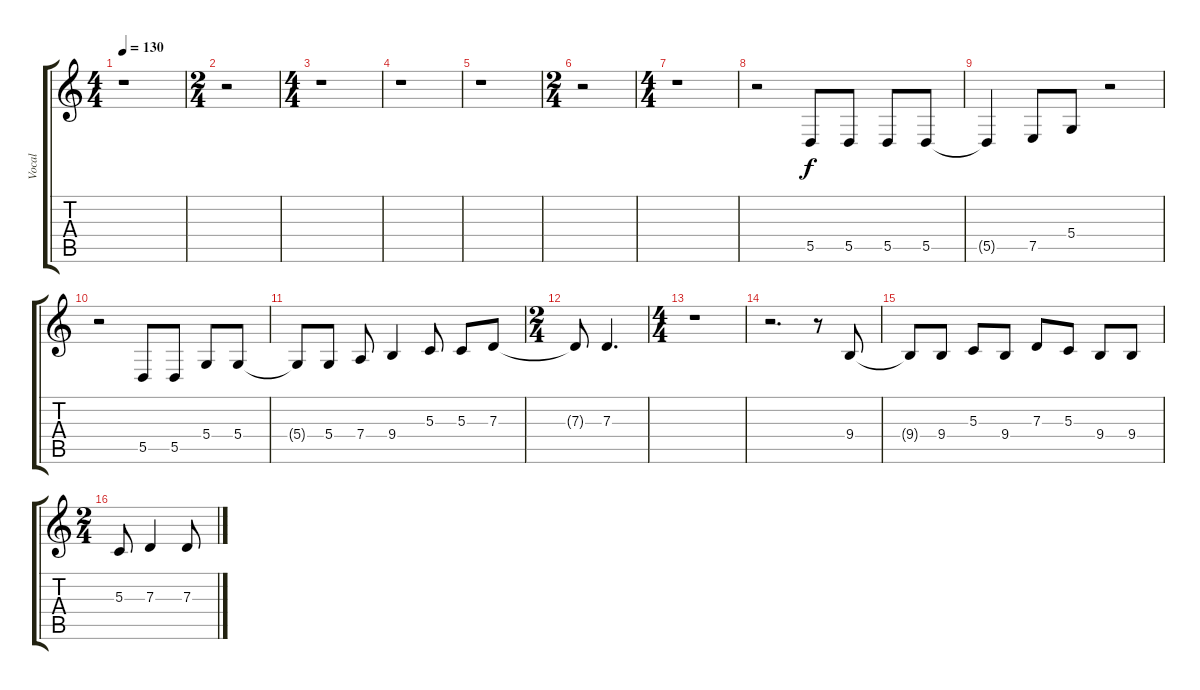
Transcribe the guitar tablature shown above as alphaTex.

\track ("Vocal" "Vocal") {instrument englishhorn}
\staff {score tabs}
\tuning (E4 B3 G3 D3 A2 E2) {hide}
\ts (4 4)
\tempo 130
\clef g2
\ks c
r.1{dy f} |
\ts (2 4)
r.2 |
\ts (4 4)
r.1 |
r.1 |
r.1 |
\ts (2 4)
r.2 |
\ts (4 4)
r.1 |
r.2 5.5.8 5.5.8 5.5.8 5.5.8 |
5.5{t}.4 7.5.8 5.4.8 r.2 |
r.2 5.5.8 5.5.8 5.4.8 5.4.8 |
5.4{t}.8 5.4.8 7.4.8 9.4.4 5.3.8 5.3.8 7.3.8 |
\ts (2 4)
7.3{t}.8 7.3.4{d} |
\ts (4 4)
r.1 |
r.2{d} r.8 9.4.8 |
9.4{t}.8 9.4.8 5.3.8 9.4.8 7.3.8 5.3.8 9.4.8 9.4.8 |
\ts (2 4)
5.3.8 7.3.4 7.3.8
